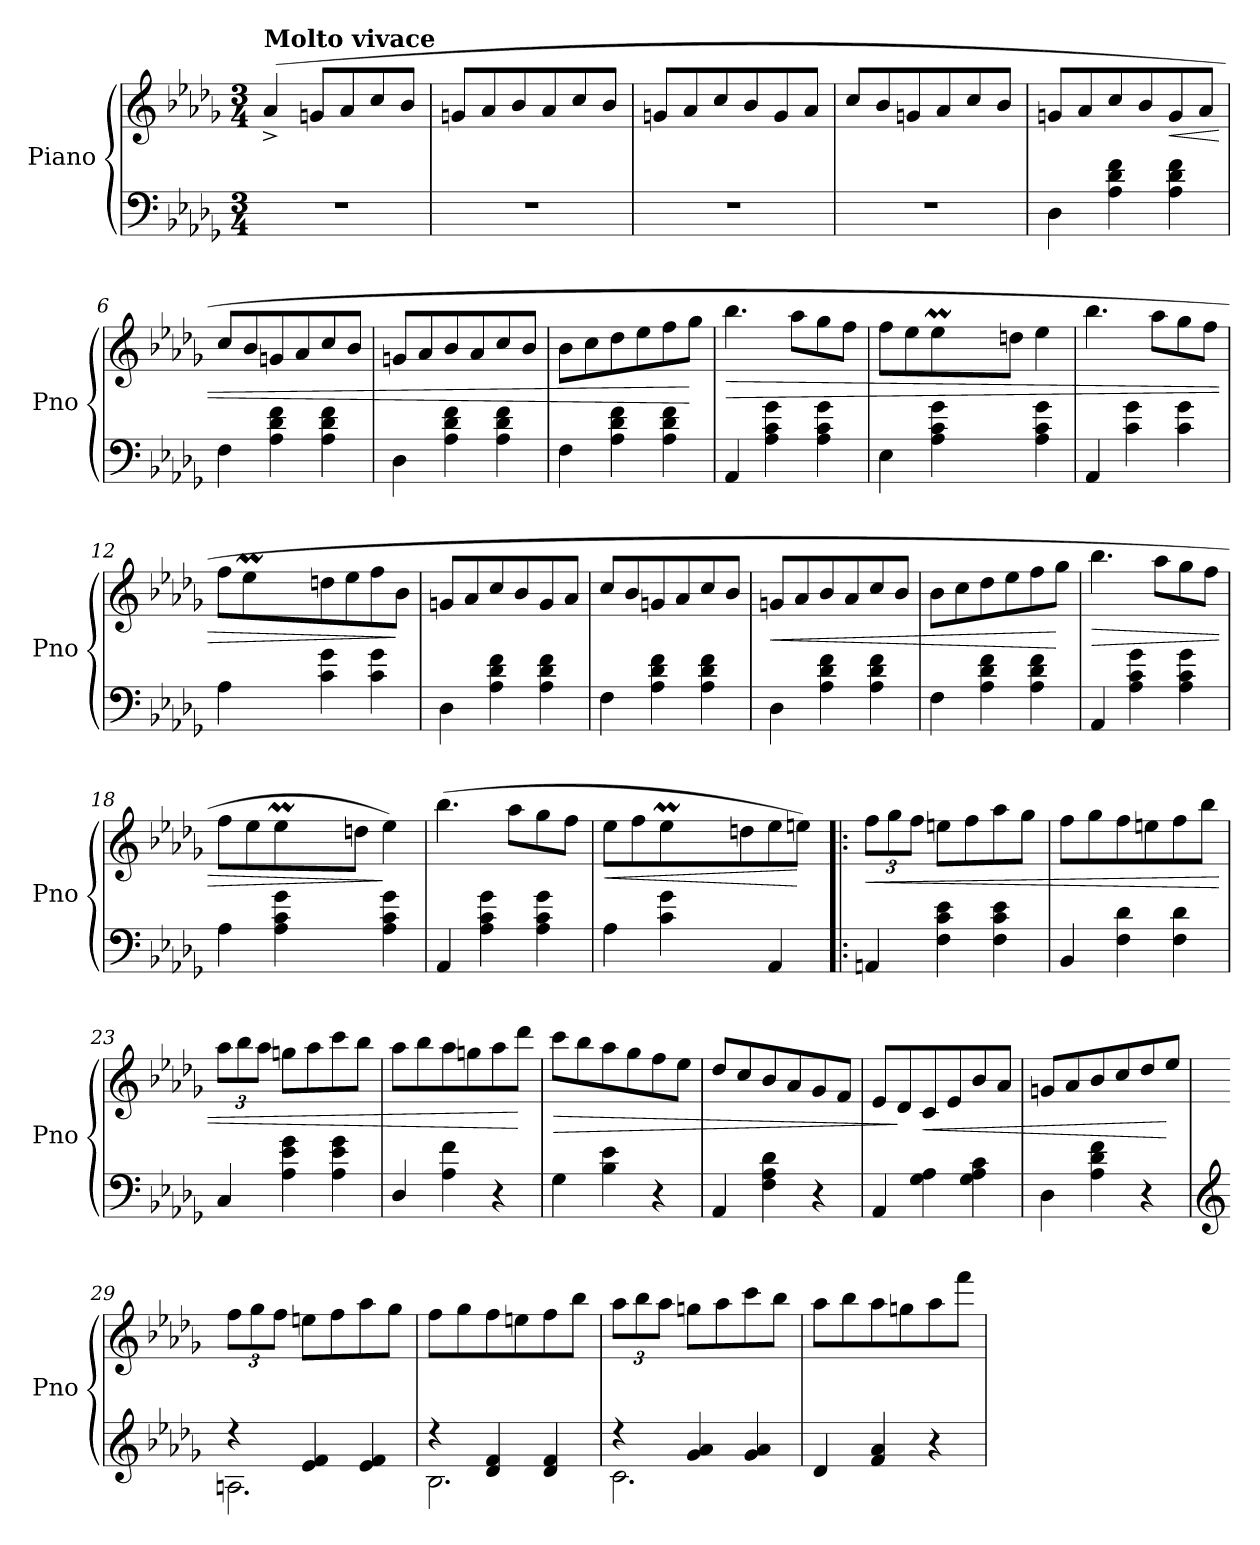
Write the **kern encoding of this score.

**kern	**kern	**dynam
*part1	*part1	*part1
*staff2	*staff1	*staff1/2
*I"Piano	*	*
*I'Pno	*	*
*clefF4	*clefG2	*
*k[b-e-a-d-g-]	*k[b-e-a-d-g-]	*
*M3/4	*M3/4	*
=1	=1	=1
!	!LO:TX:a:B:t=Molto vivace	!
!	!	!LO:DY:b
2.r	(>4a-^/	other-dynamics
.	8gn/L	.
.	8a-/	.
.	8cc/	.
.	8b-/J	.
=2	=2	=2
2.r	8gn/L	.
.	8a-/	.
.	8b-/	.
.	8a-/	.
.	8cc/	.
.	8b-/J	.
=3	=3	=3
2.r	8gn/L	.
.	8a-/	.
.	8cc/	.
.	8b-/	.
.	8g/	.
.	8a-/J	.
=4	=4	=4
2.r	8cc/L	.
.	8b-/	.
.	8gn/	.
.	8a-/	.
.	8cc/	.
.	8b-/J	.
=5	=5	=5
4D-\	8gn/L	.
.	8a-/	.
4A-\ 4d-\ 4f\	8cc/	.
.	8b-/	.
!	!	!LO:HP:b
4A-\ 4d-\ 4f\	8g/	<
.	8a-/J	.
!!LO:LB:g=z
=6	=6	=6
4F\	8cc/L	.
.	8b-/	.
4A-\ 4d-\ 4f\	8gn/	.
.	8a-/	.
4A-\ 4d-\ 4f\	8cc/	.
.	8b-/J	.
=7	=7	=7
4D-\	8gn/L	.
.	8a-/	.
4A-\ 4d-\ 4f\	8b-/	.
.	8a-/	.
4A-\ 4d-\ 4f\	8cc/	.
.	8b-/J	.
=8	=8	=8
4F\	8b-\L	.
.	8cc\	.
4A-\ 4d-\ 4f\	8dd-\	.
.	8ee-\	.
4A-\ 4d-\ 4f\	8ff\	.
.	8gg-\J	[
=9	=9	=9
!	!	!LO:HP:b
4AA-/	4.bb-\	>
4A-\ 4c\ 4g-\	.	.
.	8aa-\L	.
4A-\ 4c\ 4g-\	8gg-\	.
.	8ff\J	.
=10	=10	=10
*	*^	*
4E-\	8ff\L	4ryy	.
.	8ee-\	.	.
4A-\ 4c\ 4g-\	8ee-M\	32ee-yy	.
.	.	32ffyy	.
.	.	32ee-yy	.
.	.	32ffyy	.
.	8ddn\J	4.ryy	.
4A-\ 4c\ 4g-\	4ee-\	.	.
*	*v	*v	*
!!LO:LB:g=z
=11	=11	=11
4AA-/	4.bb-\	.
4c\ 4g-\	.	.
.	8aa-\L	.
4c\ 4g-\	8gg-\	.
.	8ff\J	.
=12	=12	=12
*	*^	*
4A-\	8ff\L	8ryy	.
.	8ee-M\	32ee-yy	.
.	.	32ffyy	.
.	.	32ee-yy	.
.	.	32ffyy	.
4c\ 4g-\	8ddn\	2ryy	.
.	8ee-\	.	.
4c\ 4g-\	8ff\	.	.
.	8b-\J	.	]
*	*v	*v	*
=13	=13	=13
4D-\	8gn/L	.
.	8a-/	.
4A-\ 4d-\ 4f\	8cc/	.
.	8b-/	.
4A-\ 4d-\ 4f\	8g/	.
.	8a-/J	.
=14	=14	=14
4F\	8cc/L	.
.	8b-/	.
4A-\ 4d-\ 4f\	8gn/	.
.	8a-/	.
4A-\ 4d-\ 4f\	8cc/	.
.	8b-/J	.
=15	=15	=15
!	!	!LO:HP:b
4D-\	8gn/L	<
.	8a-/	.
4A-\ 4d-\ 4f\	8b-/	.
.	8a-/	.
4A-\ 4d-\ 4f\	8cc/	.
.	8b-/J	.
!!LO:LB:g=z
=16	=16	=16
4F\	8b-\L	.
.	8cc\	.
4A-\ 4d-\ 4f\	8dd-\	.
.	8ee-\	.
4A-\ 4d-\ 4f\	8ff\	.
.	8gg-\J	[
=17	=17	=17
!	!	!LO:HP:b
4AA-/	4.bb-\	>
4A-\ 4c\ 4g-\	.	.
.	8aa-\L	.
4A-\ 4c\ 4g-\	8gg-\	.
.	8ff\J	.
=18	=18	=18
*	*^	*
4A-\	8ff\L	4ryy	.
.	8ee-\	.	.
4A-\ 4c\ 4g-\	8ee-M\	32ee-yy	.
.	.	32ffyy	.
.	.	32ee-yy	.
.	.	32ffyy	.
.	8ddn\J	4.ryy	.
4A-\ 4c\ 4g-\	4ee-\)	.	]
*	*v	*v	*
=19	=19	=19
4AA-/	(>4.bb-\	.
4A-\ 4c\ 4g-\	.	.
.	8aa-\L	.
4A-\ 4c\ 4g-\	8gg-\	.
.	8ff\J	.
=20	=20	=20
!	!	!LO:HP:b
*	*^	*
4A-\	8ee-\L	4ryy	<
.	8ff\	.	.
4c\ 4g-\	8ee-M\	32ee-yy	.
.	.	32ffyy	.
.	.	32ee-yy	.
.	.	32ffyy	.
.	8ddn\	4.ryy	.
4AA-/	8ee-\	.	.
.	8een\J)	.	[
*	*v	*v	*
!!LO:LB:g=z
=21!|:	=21!|:	=21!|:
*	*Xbrackettup	*
!	!	!LO:HP:b
4AAn/	12ff\L	<
.	12gg-\	.
.	12ff\J	.
4F\ 4c\ 4e-\	8een\L	.
.	8ff\	.
4F\ 4c\ 4e-\	8aa-\	.
.	8gg-\J	.
=22	=22	=22
4BB-/	8ff\L	.
.	8gg-\	.
4F\ 4d-\	8ff\	.
.	8een\	.
4F\ 4d-\	8ff\	.
.	8bb-\J	.
=23	=23	=23
4C/	12aa-\L	.
.	12bb-\	.
.	12aa-\J	.
4A-\ 4e-\ 4g-\	8ggn\L	.
.	8aa-\	.
4A-\ 4e-\ 4g-\	8ccc\	.
.	8bb-\J	.
=24	=24	=24
4D-/	8aa-\L	.
.	8bb-\	.
4A-\ 4f\	8aa-\	.
.	8ggn\	.
4r	8aa-\	.
.	8ddd-\J	[
=25	=25	=25
!	!	!LO:HP:b
4G-\	8ccc\L	>
.	8bb-\	.
4B-\ 4e-\	8aa-\	.
.	8gg-\	.
4r	8ff\	.
.	8ee-\J	.
!!LO:PB:g=z
=26	=26	=26
4AA-/	8dd-/L	.
.	8cc/	.
4F\ 4A-\ 4d-\	8b-/	.
.	8a-/	.
4r	8g-/	.
.	8f/J	.
=27	=27	=27
4AA-/	8e-/L	.
.	8d-/	]
!	!	!LO:HP:b
4G-\ 4A-\	8c/	<
.	8e-/	.
4G-\ 4A-\ 4c\	8b-/	.
.	8a-/J	.
=28	=28	=28
4D-\	8gn/L	.
.	8a-/	.
4A-\ 4d-\ 4f\	8b-/	.
.	8cc/	.
4r	8dd-/	.
.	8ee-/J	[
=29	=29	=29
*clefG2	*	*
*^	*	*
4r	2.An\	12ff\L	.
.	.	12gg-\	.
.	.	12ff\J	.
4e-/ 4f/	.	8een\L	.
.	.	8ff\	.
4e-/ 4f/	.	8aa-\	.
.	.	8gg-\J	.
=30	=30	=30	=30
4r	2.B-\	8ff\L	.
.	.	8gg-\	.
4d-/ 4f/	.	8ff\	.
.	.	8een\	.
4d-/ 4f/	.	8ff\	.
.	.	8bb-\J	.
=31	=31	=31	=31
4r	2.c\	12aa-\L	.
.	.	12bb-\	.
.	.	12aa-\J	.
4g-/ 4a-/	.	8ggn\L	.
.	.	8aa-\	.
4g-/ 4a-/	.	8ccc\	.
.	.	8bb-\J	.
*v	*v	*	*
!!LO:LB:g=z
=32	=32	=32
4d-/	8aa-\L	.
.	8bb-\	.
4f/ 4a-/	8aa-\	.
.	8ggn\	.
4r	8aa-\	.
.	8fff\J	.
=	=	=
*-	*-	*-
